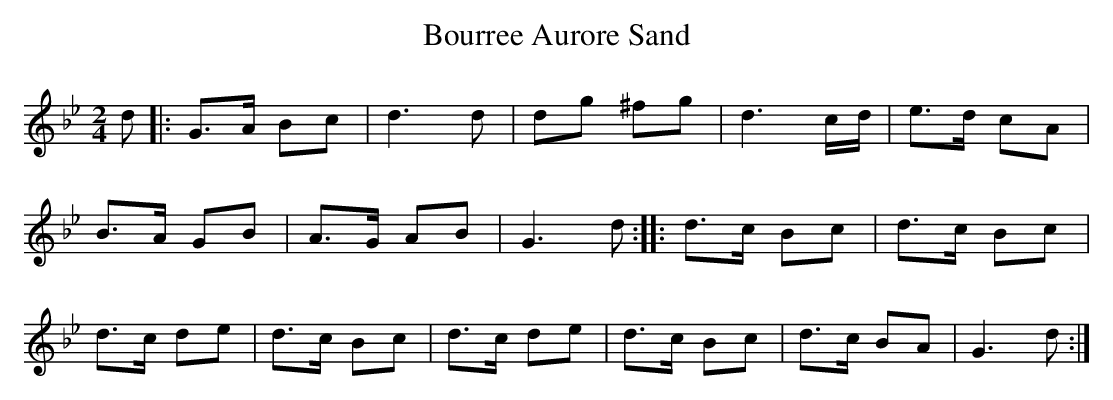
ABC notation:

X:1
T:Bourree Aurore Sand
L:1/8
M:2/4
K:G minor
d |: G>A Bc | d3d | dg ^fg | d3c/d/ | e>d cA |
B>A GB | A>G AB | G3d :: d>c Bc | d>c Bc |
d>c de | d>c Bc | d>c de | d>c Bc | d>c BA | G3d :|
